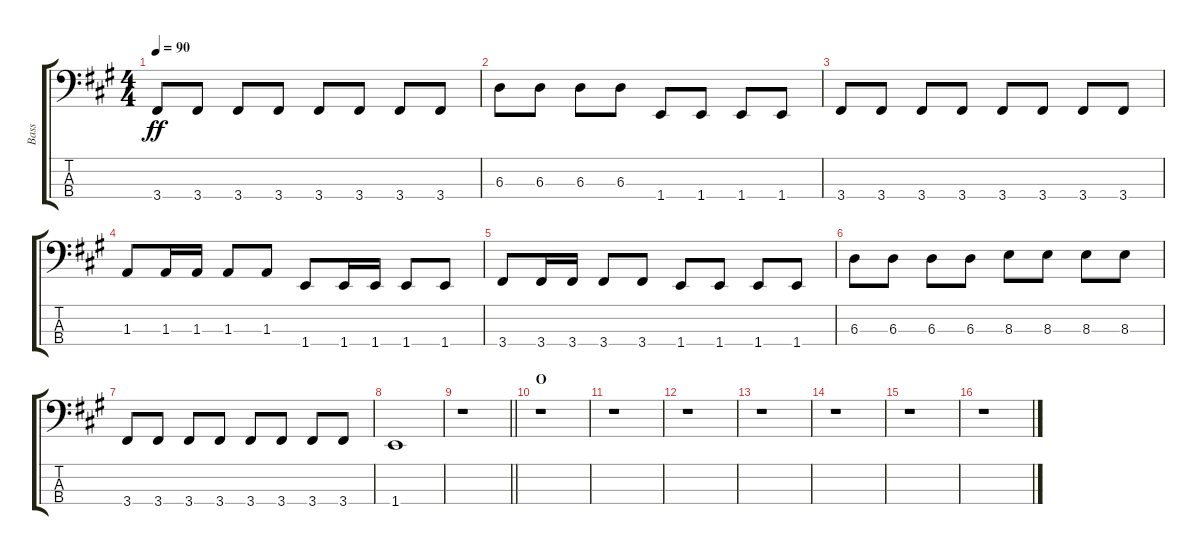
\track ("Bass" "Bass") {instrument electricbasspick}
\staff {score tabs}
\tuning (Gb2 Db2 Ab1 Eb1) {hide}
\ts (4 4)
\tempo 90
\clef f4
\ks a
3.4.8{dy ff} 3.4.8 3.4.8 3.4.8 3.4.8 3.4.8 3.4.8 3.4.8 |
6.3.8 6.3.8 6.3.8 6.3.8 1.4.8 1.4.8 1.4.8 1.4.8 |
3.4.8 3.4.8 3.4.8 3.4.8 3.4.8 3.4.8 3.4.8 3.4.8 |
1.3.8 1.3.16 1.3.16 1.3.8 1.3.8 1.4.8 1.4.16 1.4.16 1.4.8 1.4.8 |
3.4.8 3.4.16 3.4.16 3.4.8 3.4.8 1.4.8 1.4.8 1.4.8 1.4.8 |
6.3.8 6.3.8 6.3.8 6.3.8 8.3.8 8.3.8 8.3.8 8.3.8 |
3.4.8 3.4.8 3.4.8 3.4.8 3.4.8 3.4.8 3.4.8 3.4.8 |
1.4.1 |
\barLineRight lightlight
r.1 |
\section ("" "O")
r.1 |
r.1 |
r.1 |
r.1 |
r.1 |
r.1 |
r.1
